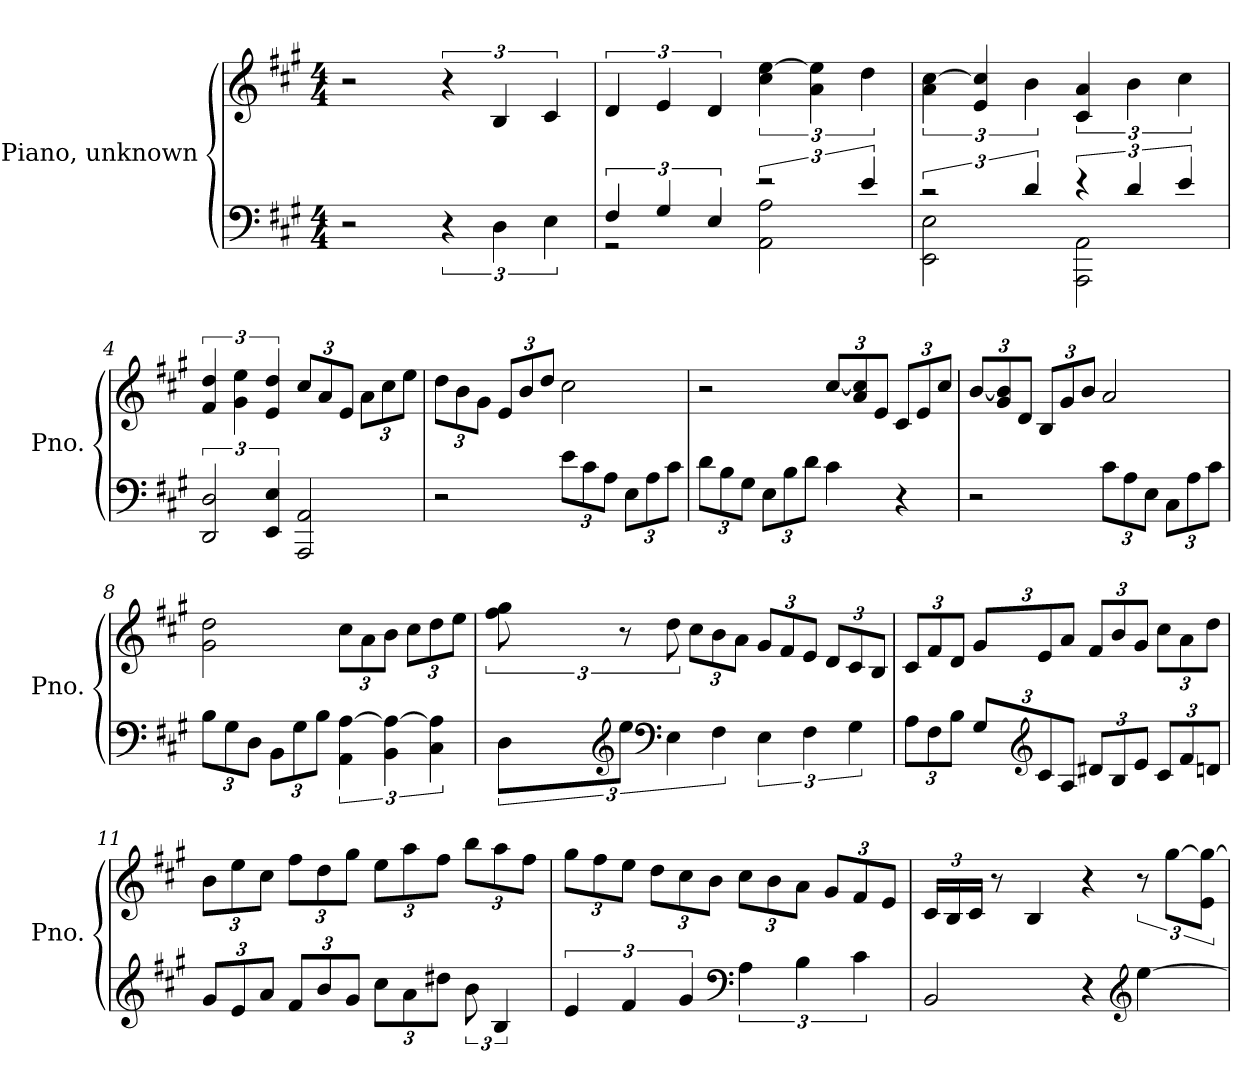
**kern	**kern
*part1	*part1
*staff2	*staff1
*I"Piano, unknown	*
*I'Pno.	*
*clefF4	*clefG2
*k[f#c#g#]	*k[f#c#g#]
*M4/4	*M4/4
*MM146	*MM146
=1	=1
2r	2r
6r	6r
6D\	6B/
6E\	6c#/
=2	=2
*^	*
6F#/	2r	6d/
6G#/	.	6e/
6E/	.	6d/
3r	2AA\ 2A\	6cc#\ [6ee\
.	.	6a\ 6ee\]
6e/	.	6dd\
=3	=3	=3
3r	2EE\ 2E\	6a\ [6cc#\
.	.	6e/ 6cc#/]
6d/	.	6b\
6r	2AAA\ 2AA\	6c#/ 6a/
6d/	.	6b\
6e/	.	6cc#\
*v	*v	*
=4	=4
3DD/ 3D/	6f#/ 6dd/
.	6g#\ 6ee\
6EE/ 6E/	6e/ 6dd/
*	*Xbrackettup
2AAA/ 2AA/	12cc#/L
.	12a/
.	12e/J
.	12a\L
.	12cc#\
.	12ee\J
=5	=5
2r	12dd\L
.	12b\
.	12g#\J
.	12e/L
.	12b/
.	12dd/J
*Xbrackettup	*
12e\L	2cc#\
12c#\	.
12A\J	.
12E\L	.
12A\	.
12c#\J	.
!!LO:LB:g=z
=6	=6
12d\L	2r
12B\	.
12G#\J	.
12E\L	.
12B\	.
12d\J	.
4c#\	[12cc#/L
.	12a/ 12cc#/]
.	12e/J
4r	12c#/L
.	12e/
.	12cc#/J
=7	=7
2r	[12b/L
.	12g#/ 12b/]
.	12d/J
.	12B/L
.	12g#/
.	12b/J
12c#\L	2a/
12A\	.
12E\J	.
12C#\L	.
12A\	.
12c#\J	.
=8	=8
12B\L	2g#\ 2dd\
12G#\	.
12D\J	.
12BB\L	.
12G#\	.
12B\J	.
*brackettup	*
6AA\ [6A\	12cc#\L
.	12a\
6BB\ 6A\_	12b\J
.	12cc#\L
6C#\ 6A\]	12dd\
.	12ee\J
!!LO:LB:g=z
=9	=9
*	*brackettup
12D\L	12ff#\ 12gg#\
*clefG2	*
12ee\J	12r
*clefF4	*
6E\	12dd\
*	*Xbrackettup
.	12cc#\L
6F#\	12b\
.	12a\J
6E\	12g#/L
.	12f#/
6F#\	12e/J
.	12d/L
6G#\	12c#/
.	12B/J
=10	=10
*Xbrackettup	*
12A\L	12c#/L
12F#\	12f#/
12B\J	12d/J
12G#/L	12g#/L
*clefG2	*
12c#/	12e/
12A/J	12a/J
12d#X/L	12f#/L
12B/	12b/
12e/J	12g#/J
12c#/L	12cc#\L
12f#/	12a\
12dn/J	12dd\J
!!LO:LB:g=z
=11	=11
12g#/L	12b\L
12e/	12ee\
12a/J	12cc#\J
12f#/L	12ff#\L
12b/	12dd\
12g#/J	12gg#\J
12cc#\L	12ee\L
12a\	12aa\
12dd#X\J	12ff#\J
*brackettup	*
12b\	12bb\L
6B/	12aa\
.	12ff#\J
=12	=12
6e/	12gg#\L
.	12ff#\
6f#/	12ee\J
.	12dd\L
6g#/	12cc#\
.	12b\J
*clefF4	*
6A\	12cc#\L
.	12b\
6B\	12a\J
.	12g#/L
6c#\	12f#/
.	12e/J
=13	=13
2BB/	24c#/LL
.	24B/
.	24c#/JJ
.	8r
.	4B/
4r	4r
*clefG2	*
*	*brackettup
[4ee\	12r
.	[12gg#\L
.	12e\ 12gg#\_J
=	=
*-	*-
